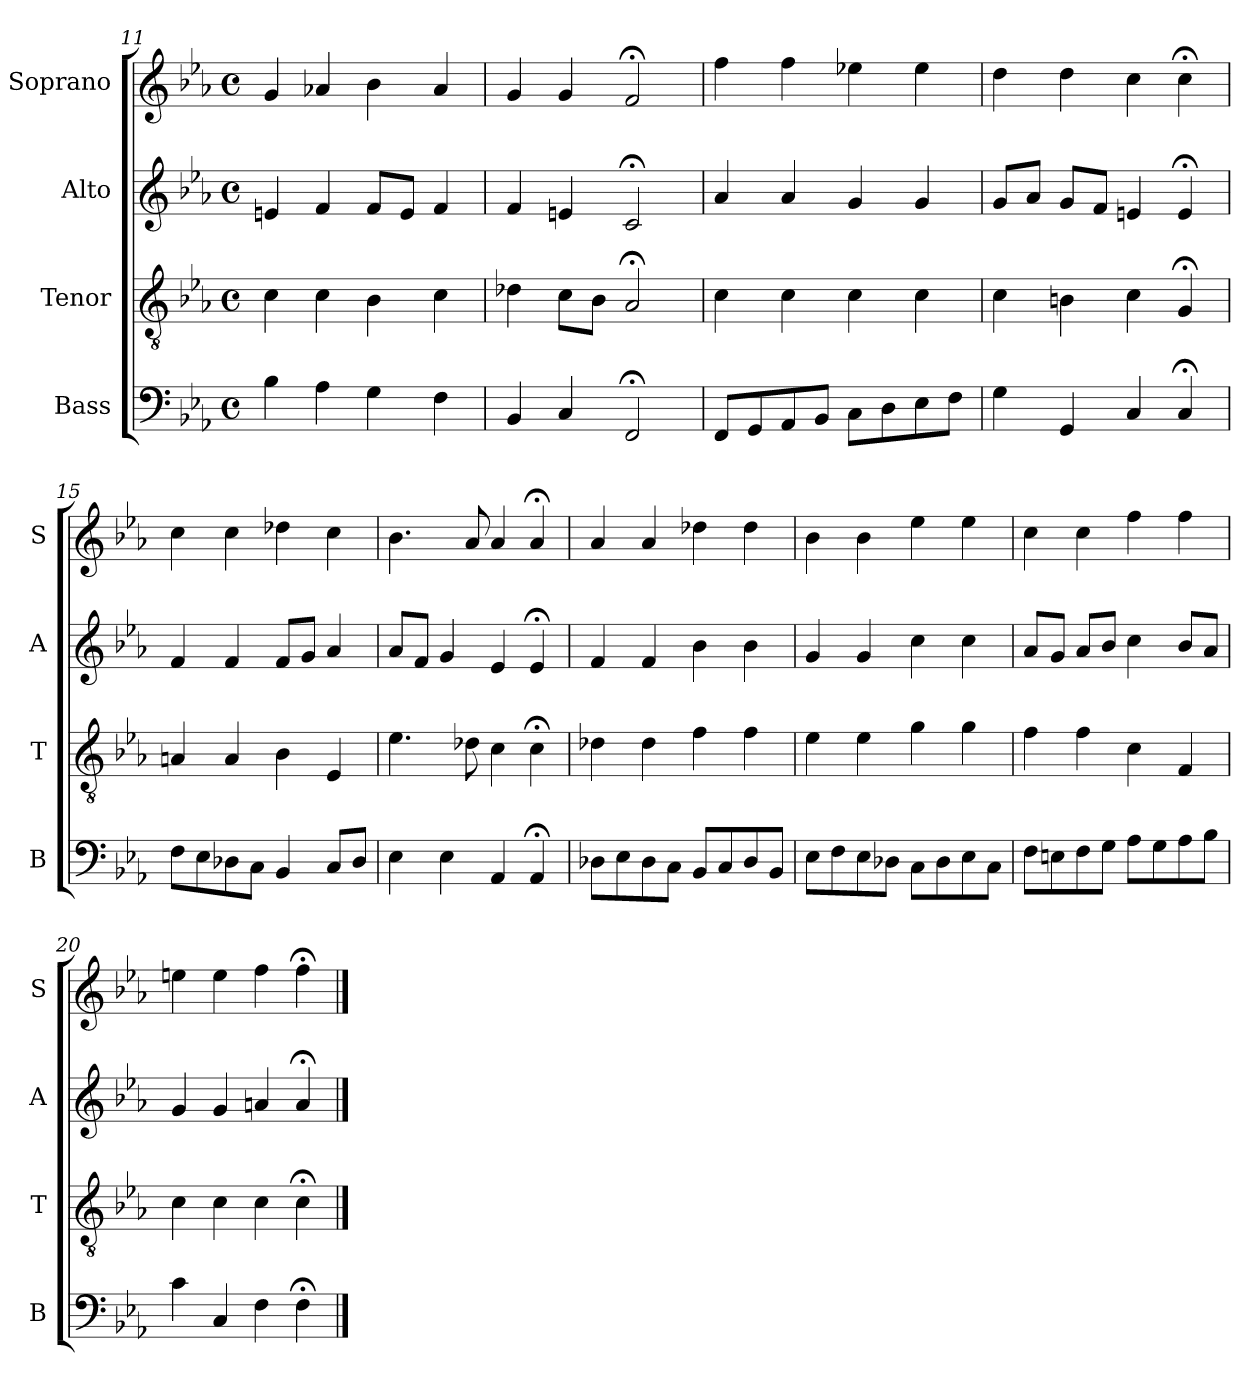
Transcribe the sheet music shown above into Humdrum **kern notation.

**kern	**kern	**kern	**kern
*part4	*part3	*part2	*part1
*staff4	*staff3	*staff2	*staff1
*I"Bass	*I"Tenor	*I"Alto	*I"Soprano
*I'B	*I'T	*I'A	*I'S
*clefF4	*clefGv2	*clefG2	*clefG2
*k[b-e-a-]	*k[b-e-a-]	*k[b-e-a-]	*k[b-e-a-]
*F:dor	*F:dor	*F:dor	*F:dor
*M4/4	*M4/4	*M4/4	*M4/4
*met(c)	*met(c)	*met(c)	*met(c)
=11	=11	=11	=11
4B-	4c	4en	4g
4A-	4c	4f	4a-X
4G	4B-	8fL	4b-
.	.	8eJ	.
4F	4c	4f	4a-
=12	=12	=12	=12
4BB-	4d-X	4f	4g
4C	8cL	4en	4g
.	8B-J	.	.
2FF;<	2A-;<	2c;<	2f;<
=13	=13	=13	=13
8FFL	4c	4a-	4ff
8GG	.	.	.
8AA-	4c	4a-	4ff
8BB-J	.	.	.
8CL	4c	4g	4ee-X
8D	.	.	.
8E-	4c	4g	4ee-
8FJ	.	.	.
=14	=14	=14	=14
4G	4c	8gL	4dd
.	.	8a-J	.
4GG	4Bn	8gL	4dd
.	.	8fJ	.
4C	4c	4en	4cc
4C;<	4G;<	4e;<	4cc;<
=15	=15	=15	=15
8FL	4An	4f	4cc
8E-	.	.	.
8D-X	4A	4f	4cc
8CJ	.	.	.
4BB-	4B-	8fL	4dd-X
.	.	8gJ	.
8CL	4E-	4a-	4cc
8D-J	.	.	.
=16	=16	=16	=16
4E-	4.e-i	8a-L	4.b-i
.	.	8fJ	.
4E-	.	4g	.
.	8d-Xi	.	8a-i
4AA-	4c	4e-	4a-
4AA-;<	4c;<	4e-;<	4a-;<
=17	=17	=17	=17
8D-XL	4d-X	4f	4a-
8E-	.	.	.
8D-	4d-	4f	4a-
8CJ	.	.	.
8BB-L	4f	4b-	4dd-X
8C	.	.	.
8D-	4f	4b-	4dd-
8BB-J	.	.	.
=18	=18	=18	=18
8E-L	4e-	4g	4b-
8F	.	.	.
8E-	4e-	4g	4b-
8D-XJ	.	.	.
8CL	4g	4cc	4ee-
8D-	.	.	.
8E-	4g	4cc	4ee-
8CJ	.	.	.
=19	=19	=19	=19
8FL	4f	8a-L	4cc
8En	.	8gJ	.
8F	4f	8a-L	4cc
8GJ	.	8b-J	.
8A-L	4c	4cc	4ff
8G	.	.	.
8A-	4F	8b-L	4ff
8B-J	.	8a-J	.
=20	=20	=20	=20
4c	4c	4g	4een
4C	4c	4g	4ee
4F	4c	4an	4ff
4F;<	4c;<	4a;<	4ff;<
==	==	==	==
*-	*-	*-	*-
